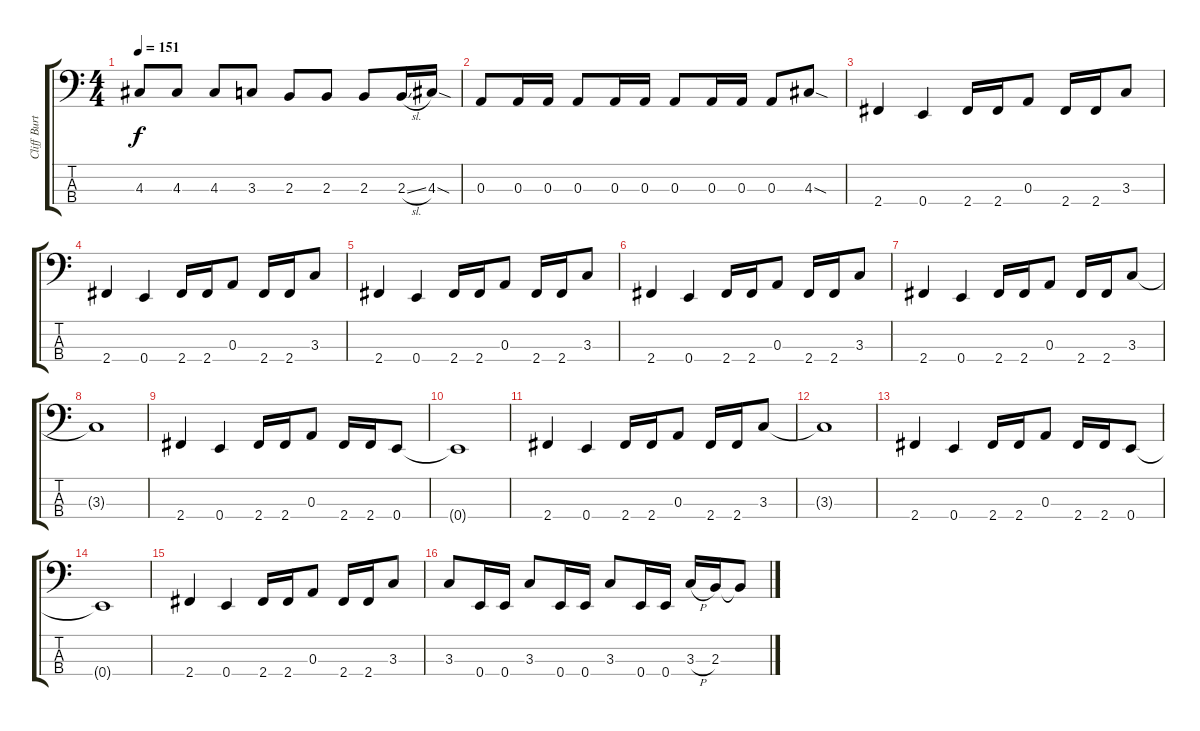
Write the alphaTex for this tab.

\track ("Cliff Burton" "Cliff Burt") {instrument electricbassfinger}
\staff {score tabs}
\tuning (G2 D2 A1 E1) {hide}
\ts (4 4)
\tempo 151
\clef f4
\ks c
4.3.8{dy f} 4.3.8 4.3.8 3.3.8 2.3.8 2.3.8 2.3.8 2.3{sl}.16 4.3{sod}.16 |
0.3.8 0.3.16 0.3.16 0.3.8 0.3.16 0.3.16 0.3.8 0.3.16 0.3.16 0.3.8 4.3{sod}.8 |
2.4.4 0.4.4 2.4.16 2.4.16 0.3.8 2.4.16 2.4.16 3.3.8 |
2.4.4 0.4.4 2.4.16 2.4.16 0.3.8 2.4.16 2.4.16 3.3.8 |
2.4.4 0.4.4 2.4.16 2.4.16 0.3.8 2.4.16 2.4.16 3.3.8 |
2.4.4 0.4.4 2.4.16 2.4.16 0.3.8 2.4.16 2.4.16 3.3.8 |
2.4.4 0.4.4 2.4.16 2.4.16 0.3.8 2.4.16 2.4.16 3.3.8 |
3.3{t}.1 |
2.4.4 0.4.4 2.4.16 2.4.16 0.3.8 2.4.16 2.4.16 0.4.8 |
0.4{t}.1 |
2.4.4 0.4.4 2.4.16 2.4.16 0.3.8 2.4.16 2.4.16 3.3.8 |
3.3{t}.1 |
2.4.4 0.4.4 2.4.16 2.4.16 0.3.8 2.4.16 2.4.16 0.4.8 |
0.4{t}.1 |
2.4.4 0.4.4 2.4.16 2.4.16 0.3.8 2.4.16 2.4.16 3.3.8 |
3.3.8 0.4.16 0.4.16 3.3.8 0.4.16 0.4.16 3.3.8 0.4.16 0.4.16 3.3{h}.16 2.3.16 2.3{t}.8
